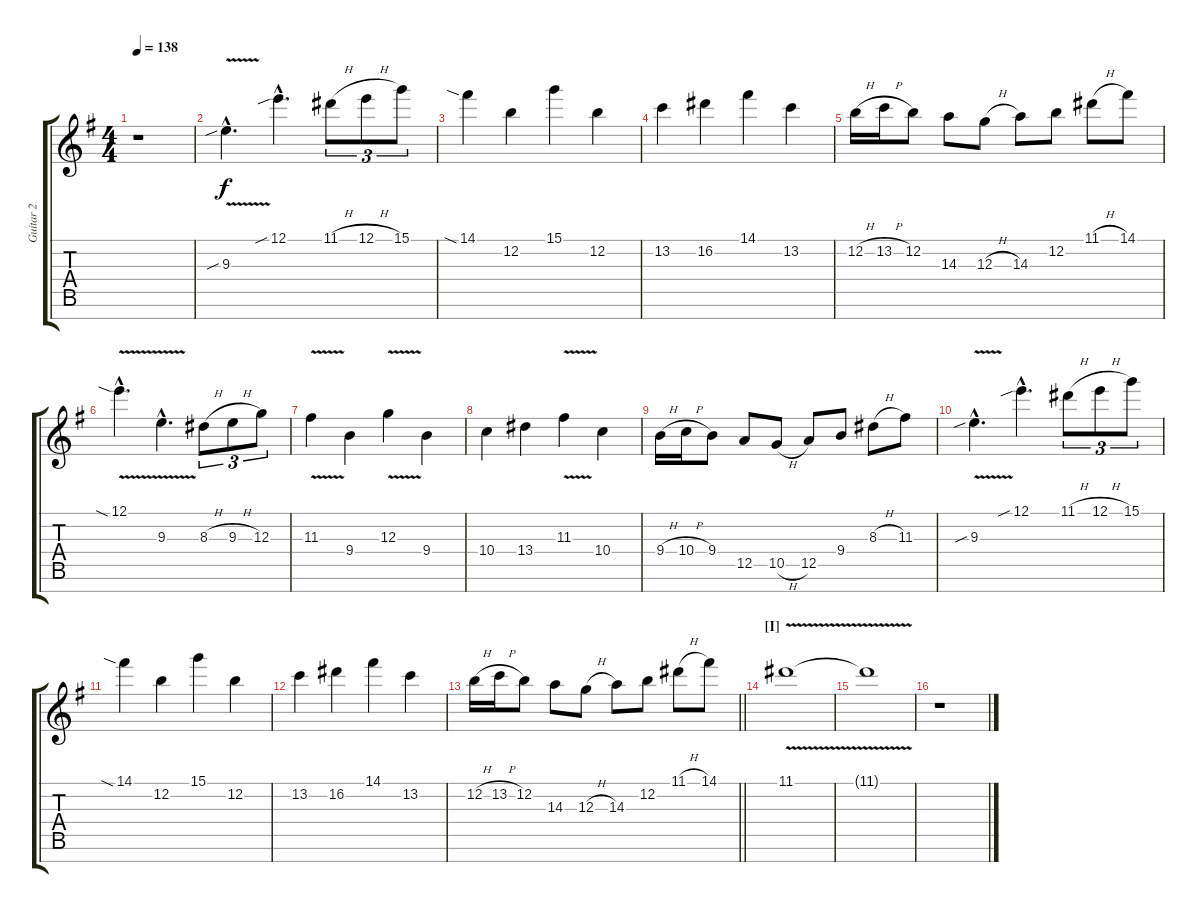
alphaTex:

\track ("Guitar 2" "Guitar 2") {instrument electricguitarjazz}
\staff {score tabs}
\tuning (E4 B3 G3 D3 A2 E2 B1) {hide}
\ts (4 4)
\tempo 138
\clef g2
\ks eminor
r.1{dy f} |
9.3{v sib hac}.4{d} 12.1{sib hac}.4{d} 11.1{h}.8{tu (3 2)} 12.1{h}.8{tu (3 2)} 15.1.8{tu (3 2)} |
14.1{sia}.4 12.2.4 15.1.4 12.2.4 |
13.2.4 16.2.4 14.1.4 13.2.4 |
12.2{h}.16 13.2{h}.16 12.2.8 14.3.8 12.3{h}.8 14.3.8 12.2.8 11.1{h}.8 14.1.8 |
12.1{v sia hac}.4{d} 9.3{v hac}.4{d} 8.3{h}.8{tu (3 2)} 9.3{h}.8{tu (3 2)} 12.3.8{tu (3 2)} |
11.3{v}.4 9.4.4 12.3{v}.4 9.4.4 |
10.4.4 13.4.4 11.3{v}.4 10.4.4 |
9.4{h}.16 10.4{h}.16 9.4.8 12.5.8 10.5{h}.8 12.5.8 9.4.8 8.3{h}.8 11.3.8 |
9.3{v sib hac}.4{d} 12.1{sib hac}.4{d} 11.1{h}.8{tu (3 2)} 12.1{h}.8{tu (3 2)} 15.1.8{tu (3 2)} |
14.1{sia}.4 12.2.4 15.1.4 12.2.4 |
13.2.4 16.2.4 14.1.4 13.2.4 |
\barLineRight lightlight
12.2{h}.16 13.2{h}.16 12.2.8 14.3.8 12.3{h}.8 14.3.8 12.2.8 11.1{h}.8 14.1.8 |
\section ("" "[I]")
11.1{v}.1{volume 0} |
11.1{t}.1 |
r.1{volume 16}
